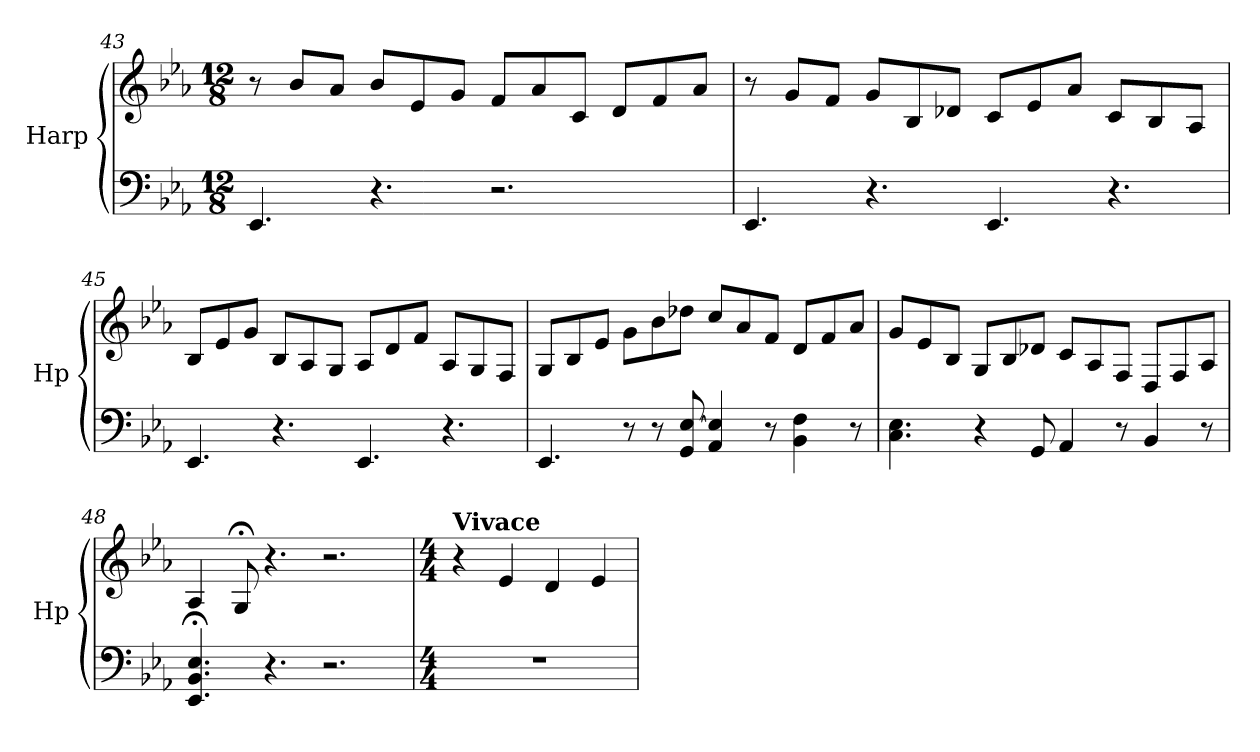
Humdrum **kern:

**kern	**kern
*part1	*part1
*staff2	*staff1
*I"Harp	*
*I'Hp	*
!!LO:PB:g=z
*clefF4	*clefG2
*k[b-e-a-]	*k[b-e-a-]
*M12/8	*M12/8
=43	=43
4.EE-/	8r
.	8b-/L
.	8a-/J
4.r	8b-/L
.	8e-/
.	8g/J
2.r	8f/L
.	8a-/
.	8c/J
.	8d/L
.	8f/
.	8a-/J
=44	=44
4.EE-/	8r
.	8g/L
.	8f/J
4.r	8g/L
.	8B-/
.	8d-X/J
4.EE-/	8c/L
.	8e-/
.	8a-/J
4.r	8c/L
.	8B-/
.	8A-/J
=45	=45
4.EE-/	8B-/L
.	8e-/
.	8g/J
4.r	8B-/L
.	8A-/
.	8G/J
4.EE-/	8A-/L
.	8d/
.	8f/J
4.r	8A-/L
.	8G/
.	8F/J
!!LO:LB:g=z
=46	=46
4.EE-/	8G/L
.	8B-/
.	8e-/J
8r	8g\L
8r	8b-\
8GG/ [8E-/	8dd-X\J
4AA-/ 4E-/]	8cc/L
.	8a-/
8r	8f/J
4BB-\ 4F\	8d/L
.	8f/
8r	8a-/J
=47	=47
4.C\ 4.E-\	8g/L
.	8e-/
.	8B-/J
4r	8G/L
.	8B-/
8GG/	8d-X/J
4AA-/	8c/L
.	8A-/
8r	8F/J
4BB-/	8D/L
.	8F/
8r	8A-/J
=48	=48
4.EE-/;< 4.BB-/;< 4.E-/;<	4A-/
.	8G;</
4.r	4.r
2.r	2.r
!!LO:LB:g=z
=49	=49
*M4/4	*M4/4
!	!LO:TX:a:B:t=Vivace
1r	4r
.	4e-/
.	4d/
.	4e-/
=	=
*-	*-
